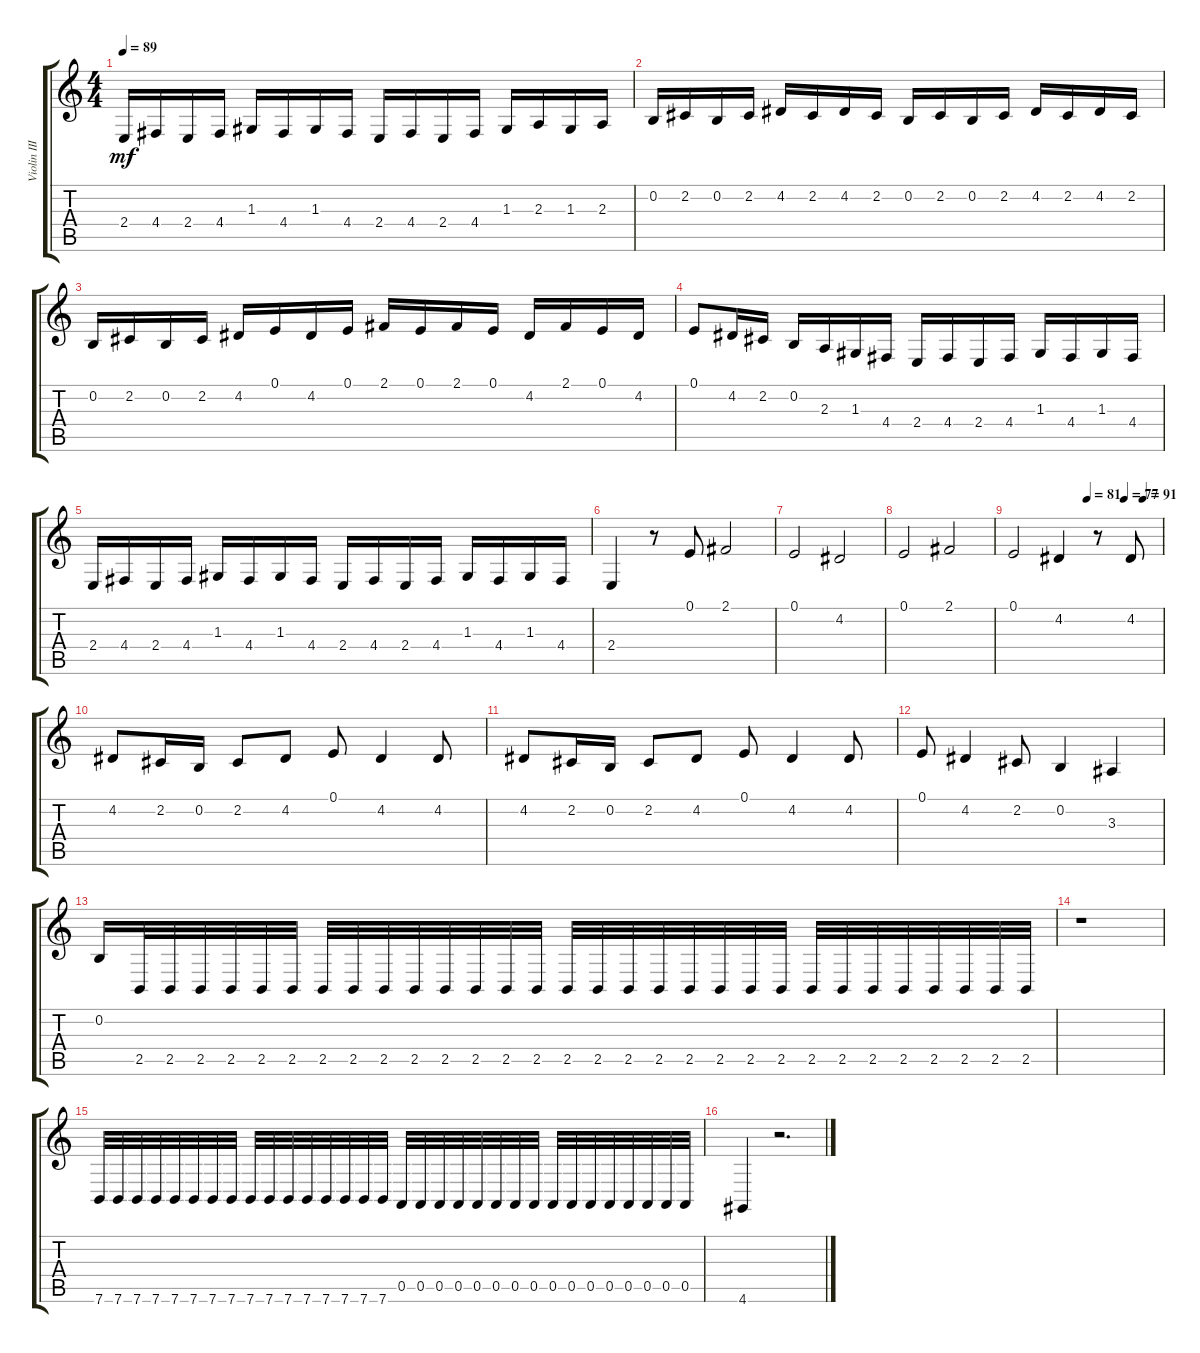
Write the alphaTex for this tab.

\track ("Violin III" "Violin III") {instrument violin}
\staff {score tabs}
\tuning (E4 B3 G3 D3 A2 E2) {hide}
\ts (4 4)
\tempo 89
\clef g2
\ks c
2.4.16{dy mf} 4.4.16 2.4.16 4.4.16 1.3.16 4.4.16 1.3.16 4.4.16 2.4.16 4.4.16 2.4.16 4.4.16 1.3.16 2.3.16 1.3.16 2.3.16 |
0.2.16 2.2.16 0.2.16 2.2.16 4.2.16 2.2.16 4.2.16 2.2.16 0.2.16 2.2.16 0.2.16 2.2.16 4.2.16 2.2.16 4.2.16 2.2.16 |
0.2.16 2.2.16 0.2.16 2.2.16 4.2.16 0.1.16 4.2.16 0.1.16 2.1.16 0.1.16 2.1.16 0.1.16 4.2.16 2.1.16 0.1.16 4.2.16 |
0.1.8 4.2.16 2.2.16 0.2.16 2.3.16 1.3.16 4.4.16 2.4.16 4.4.16 2.4.16 4.4.16 1.3.16 4.4.16 1.3.16 4.4.16 |
2.4.16 4.4.16 2.4.16 4.4.16 1.3.16 4.4.16 1.3.16 4.4.16 2.4.16 4.4.16 2.4.16 4.4.16 1.3.16 4.4.16 1.3.16 4.4.16 |
2.4.4 r.8 0.1.8 2.1.2 |
0.1.2 4.2.2 |
0.1.2 2.1.2 |
\tempo (81 0.5)
\tempo (77 0.75)
\tempo (91 0.875)
0.1.2 4.2.4 r.8 4.2.8 |
4.2.8 2.2.16 0.2.16 2.2.8 4.2.8 0.1.8 4.2.4 4.2.8 |
4.2.8 2.2.16 0.2.16 2.2.8 4.2.8 0.1.8 4.2.4 4.2.8 |
0.1.8 4.2.4 2.2.8 0.2.4 3.3.4 |
0.2.16 2.5.32 2.5.32 2.5.32 2.5.32 2.5.32 2.5.32 2.5.32 2.5.32 2.5.32 2.5.32 2.5.32 2.5.32 2.5.32 2.5.32 2.5.32 2.5.32 2.5.32 2.5.32 2.5.32 2.5.32 2.5.32 2.5.32 2.5.32 2.5.32 2.5.32 2.5.32 2.5.32 2.5.32 2.5.32 2.5.32 |
r.1 |
7.6.32 7.6.32 7.6.32 7.6.32 7.6.32 7.6.32 7.6.32 7.6.32 7.6.32 7.6.32 7.6.32 7.6.32 7.6.32 7.6.32 7.6.32 7.6.32 0.5.32 0.5.32 0.5.32 0.5.32 0.5.32 0.5.32 0.5.32 0.5.32 0.5.32 0.5.32 0.5.32 0.5.32 0.5.32 0.5.32 0.5.32 0.5.32 |
4.6.4 r.2{d}
